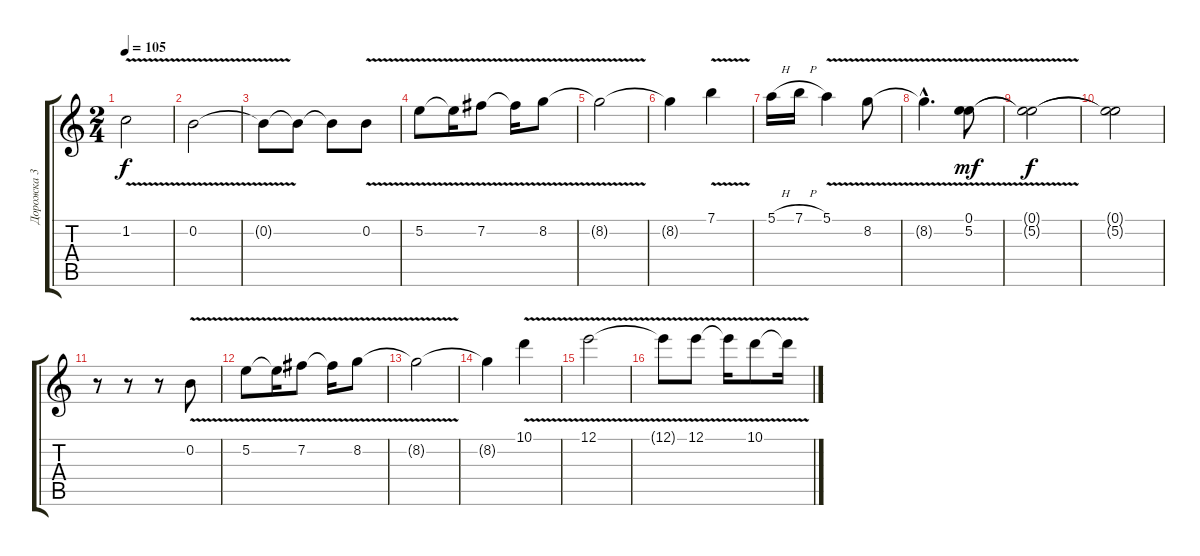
\track ("Дорожка 3" "Дорожка 3") {instrument overdrivenguitar}
\staff {score tabs}
\tuning (E4 B3 G3 D3 A2 E2) {hide}
\ts (2 4)
\tempo 105
\clef g2
\ks c
1.2{v}.2{dy f} |
0.2{v}.2 |
0.2{t}.8 0.2{t}.8 0.2{t}.8 0.2{v}.8 |
5.2{v}.8 5.2{t}.16 7.2{v}.8 7.2{t}.16 8.2{v}.8 |
8.2{t}.2 |
8.2{t}.4 7.1{v}.4 |
5.1{h}.16 7.1{h}.16 5.1{v}.4 8.2{v}.8 |
8.2{hac t}.4{d} (0.1{v} 5.2{v}).8{dy mf} |
(0.1{t} 5.2{t}).2{dy f} |
(0.1{t} 5.2{t}).2 |
r.8 r.8 r.8 0.2{v}.8 |
5.2{v}.8 5.2{t}.16 7.2{v}.8 7.2{t}.16 8.2{v}.8 |
8.2{t}.2 |
8.2{t}.4 10.1{v}.4 |
12.1{v}.2 |
12.1{t}.8 12.1{v}.8 12.1{t}.16 10.1{v}.8 10.1{t}.16
